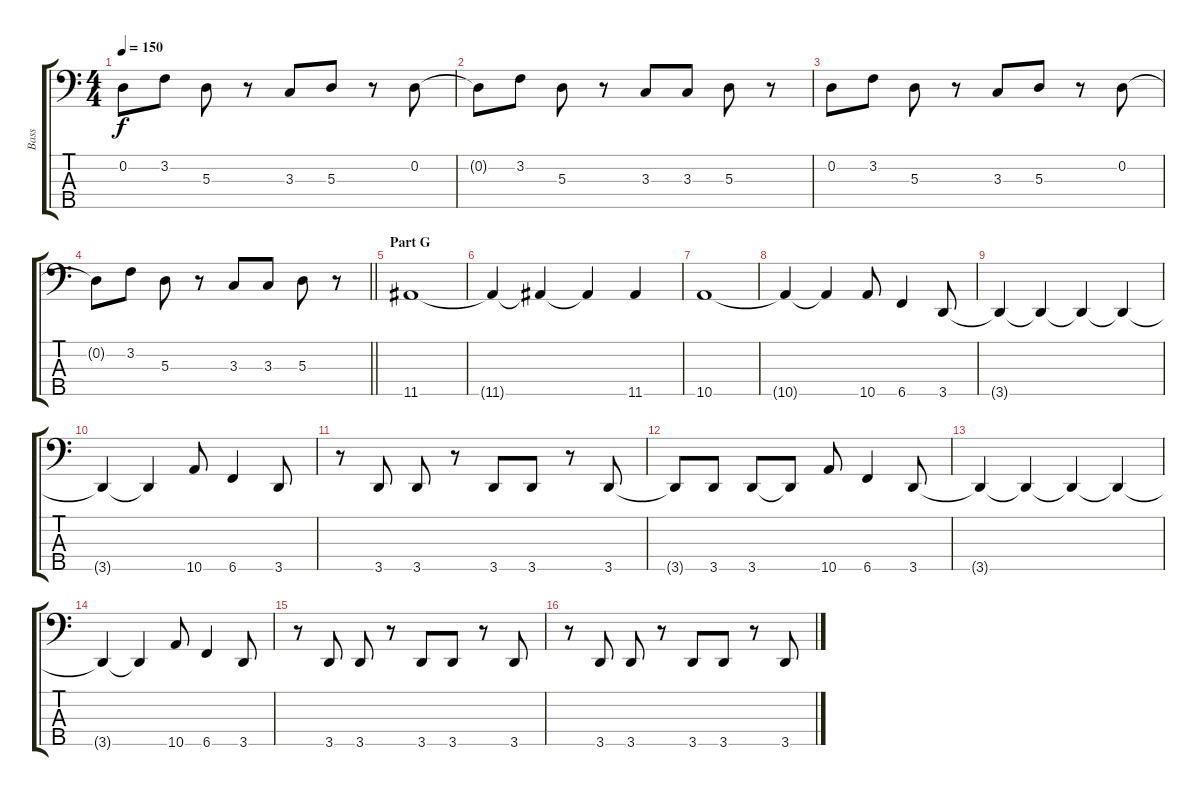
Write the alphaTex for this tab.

\track ("Bass" "Bass") {instrument electricbassfinger}
\staff {score tabs}
\tuning (G2 D2 A1 D1 B0) {hide}
\ts (4 4)
\tempo 150
\clef f4
\ks c
0.2.8{dy f} 3.2.8 5.3.8 r.8 3.3.8 5.3.8 r.8 0.2.8 |
0.2{t}.8 3.2.8 5.3.8 r.8 3.3.8 3.3.8 5.3.8 r.8 |
0.2.8 3.2.8 5.3.8 r.8 3.3.8 5.3.8 r.8 0.2.8 |
\barLineRight lightlight
0.2{t}.8 3.2.8 5.3.8 r.8 3.3.8 3.3.8 5.3.8 r.8 |
\section ("" "Part G")
11.5.1 |
11.5{t}.4 11.5{t}.4 11.5{t}.4 11.5.4 |
10.5.1 |
10.5{t}.4 10.5{t}.4 10.5.8 6.5.4 3.5.8 |
3.5{t}.4 3.5{t}.4 3.5{t}.4 3.5{t}.4 |
3.5{t}.4 3.5{t}.4 10.5.8 6.5.4 3.5.8 |
r.8 3.5.8 3.5.8 r.8 3.5.8 3.5.8 r.8 3.5.8 |
3.5{t}.8 3.5.8 3.5.8 3.5{t}.8 10.5.8 6.5.4 3.5.8 |
3.5{t}.4 3.5{t}.4 3.5{t}.4 3.5{t}.4 |
3.5{t}.4 3.5{t}.4 10.5.8 6.5.4 3.5.8 |
r.8 3.5.8 3.5.8 r.8 3.5.8 3.5.8 r.8 3.5.8 |
r.8 3.5.8 3.5.8 r.8 3.5.8 3.5.8 r.8 3.5.8
